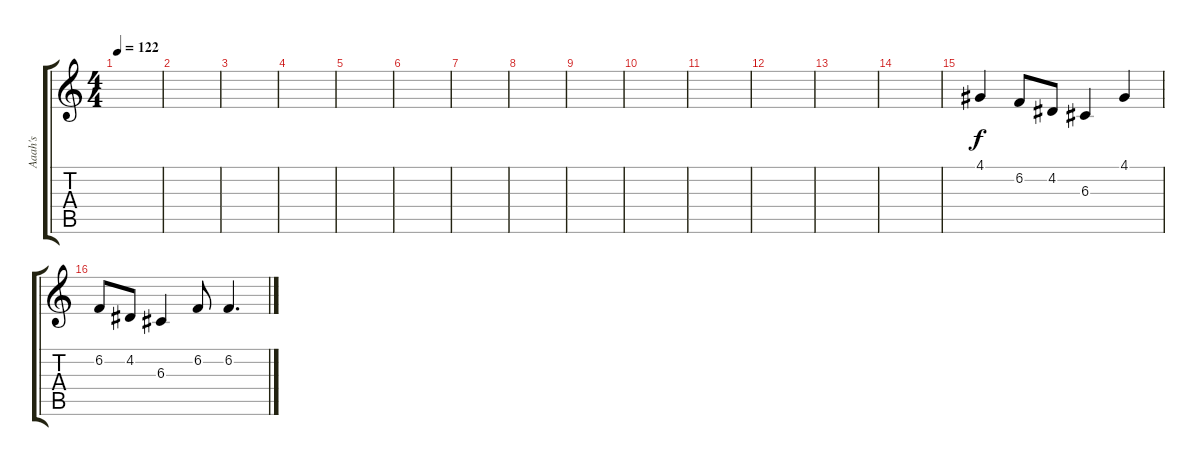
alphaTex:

\track ("Aaah's" "Aaah's") {instrument choiraahs}
\staff {score tabs}
\tuning (E4 B3 G3 D3 A2 E2) {hide}
\ts (4 4)
\tempo 122
\clef g2
\ks c
|
|
|
|
|
|
|
|
|
|
|
|
|
|
4.1.4{volume 12} 6.2.8 4.2.8 6.3.4 4.1.4 |
6.2.8 4.2.8 6.3.4 6.2.8 6.2.4{d}
